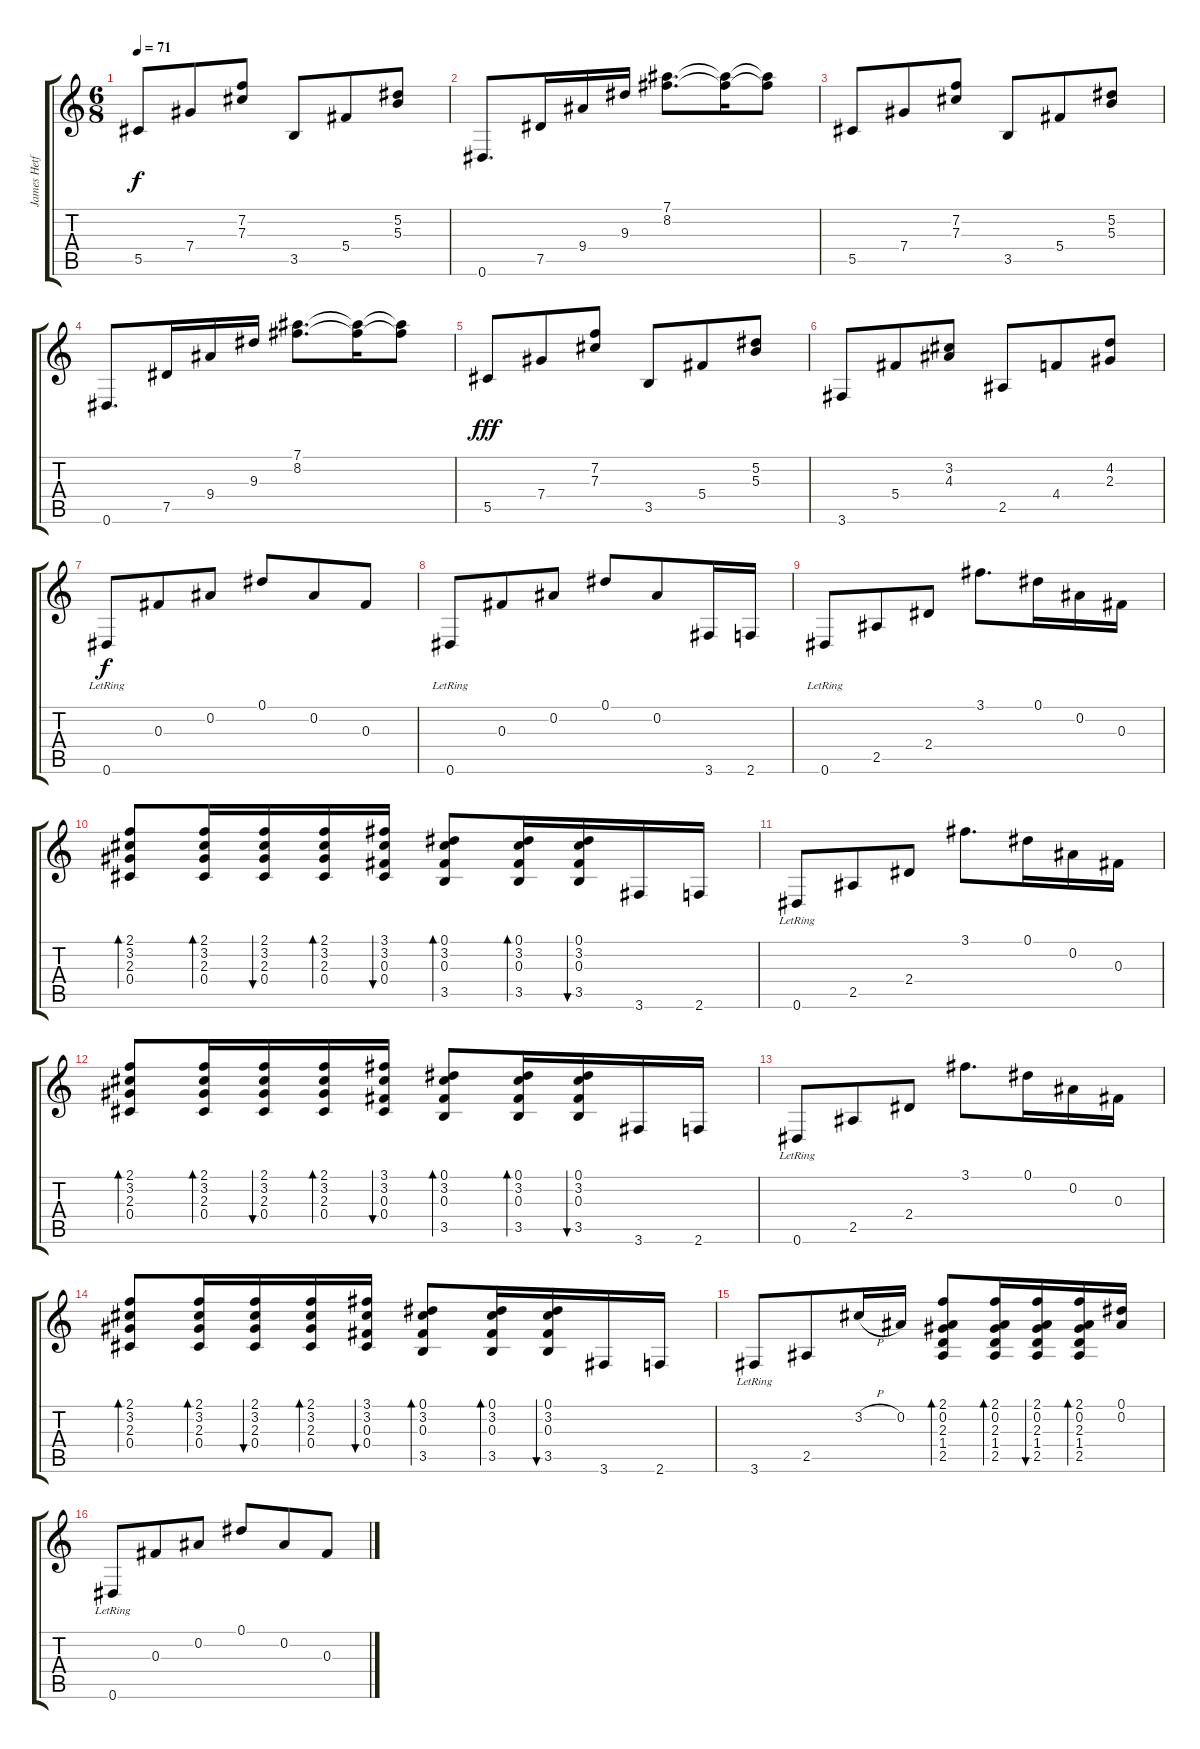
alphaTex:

\track ("James Hetfield" "James Hetf") {instrument acousticguitarsteel}
\staff {score tabs}
\tuning (Eb4 Bb3 Gb3 Db3 Ab2 Eb2) {hide}
\ts (6 8)
\tempo 71
\clef g2
\ks c
5.5.8{dy f} 7.4.8 (7.2 7.3).8 3.5.8 5.4.8 (5.2 5.3).8 |
0.6.8{d} 7.5.16 9.4.16 9.3.16 (7.1 8.2).8{d} (7.1{t} 8.2{t}).16 (7.1{t} 8.2{t}).8 |
5.5.8 7.4.8 (7.2 7.3).8 3.5.8 5.4.8 (5.2 5.3).8 |
0.6.8{d} 7.5.16 9.4.16 9.3.16 (7.1 8.2).8{d} (7.1{t} 8.2{t}).16 (7.1{t} 8.2{t}).8 |
5.5.8{dy fff} 7.4.8 (7.2 7.3).8 3.5.8 5.4.8 (5.2 5.3).8 |
3.6.8 5.4.8 (3.2 4.3).8 2.5.8 4.4.8 (4.2 2.3).8 |
0.6{lr}.8{dy f} 0.3.8 0.2.8 0.1.8 0.2.8 0.3.8 |
0.6{lr}.8 0.3.8 0.2.8 0.1.8 0.2.8 3.6.16 2.6.16 |
0.6{lr}.8 2.5.8 2.4.8 3.1.8{d} 0.1.16 0.2.16 0.3.16 |
(2.1 3.2 2.3 0.4).8{bd 60} (2.1 3.2 2.3 0.4).16{bd 60} (2.1 3.2 2.3 0.4).16{bu 60} (2.1 3.2 2.3 0.4).16{bd 60} (3.1 3.2 0.3 0.4).16{bu 60} (0.1 3.2 0.3 3.5).8{bd 60} (0.1 3.2 0.3 3.5).16{bd 60} (0.1 3.2 0.3 3.5).16{bu 60} 3.6.16 2.6.16 |
0.6{lr}.8 2.5.8 2.4.8 3.1.8{d} 0.1.16 0.2.16 0.3.16 |
(2.1 3.2 2.3 0.4).8{bd 60} (2.1 3.2 2.3 0.4).16{bd 60} (2.1 3.2 2.3 0.4).16{bu 60} (2.1 3.2 2.3 0.4).16{bd 60} (3.1 3.2 0.3 0.4).16{bu 60} (0.1 3.2 0.3 3.5).8{bd 60} (0.1 3.2 0.3 3.5).16{bd 60} (0.1 3.2 0.3 3.5).16{bu 60} 3.6.16 2.6.16 |
0.6{lr}.8 2.5.8 2.4.8 3.1.8{d} 0.1.16 0.2.16 0.3.16 |
(2.1 3.2 2.3 0.4).8{bd 60} (2.1 3.2 2.3 0.4).16{bd 60} (2.1 3.2 2.3 0.4).16{bu 60} (2.1 3.2 2.3 0.4).16{bd 60} (3.1 3.2 0.3 0.4).16{bu 60} (0.1 3.2 0.3 3.5).8{bd 60} (0.1 3.2 0.3 3.5).16{bd 60} (0.1 3.2 0.3 3.5).16{bu 60} 3.6.16 2.6.16 |
3.6{lr}.8 2.5.8 3.2{h}.16 0.2.16 (2.1 0.2 2.3 1.4 2.5).8{bd 60} (2.1 0.2 2.3 1.4 2.5).16{bd 60} (2.1 0.2 2.3 1.4 2.5).16{bu 60} (2.1 0.2 2.3 1.4 2.5).16{bd 60} (0.1 0.2).16 |
0.6{lr}.8 0.3.8 0.2.8 0.1.8 0.2.8 0.3.8
